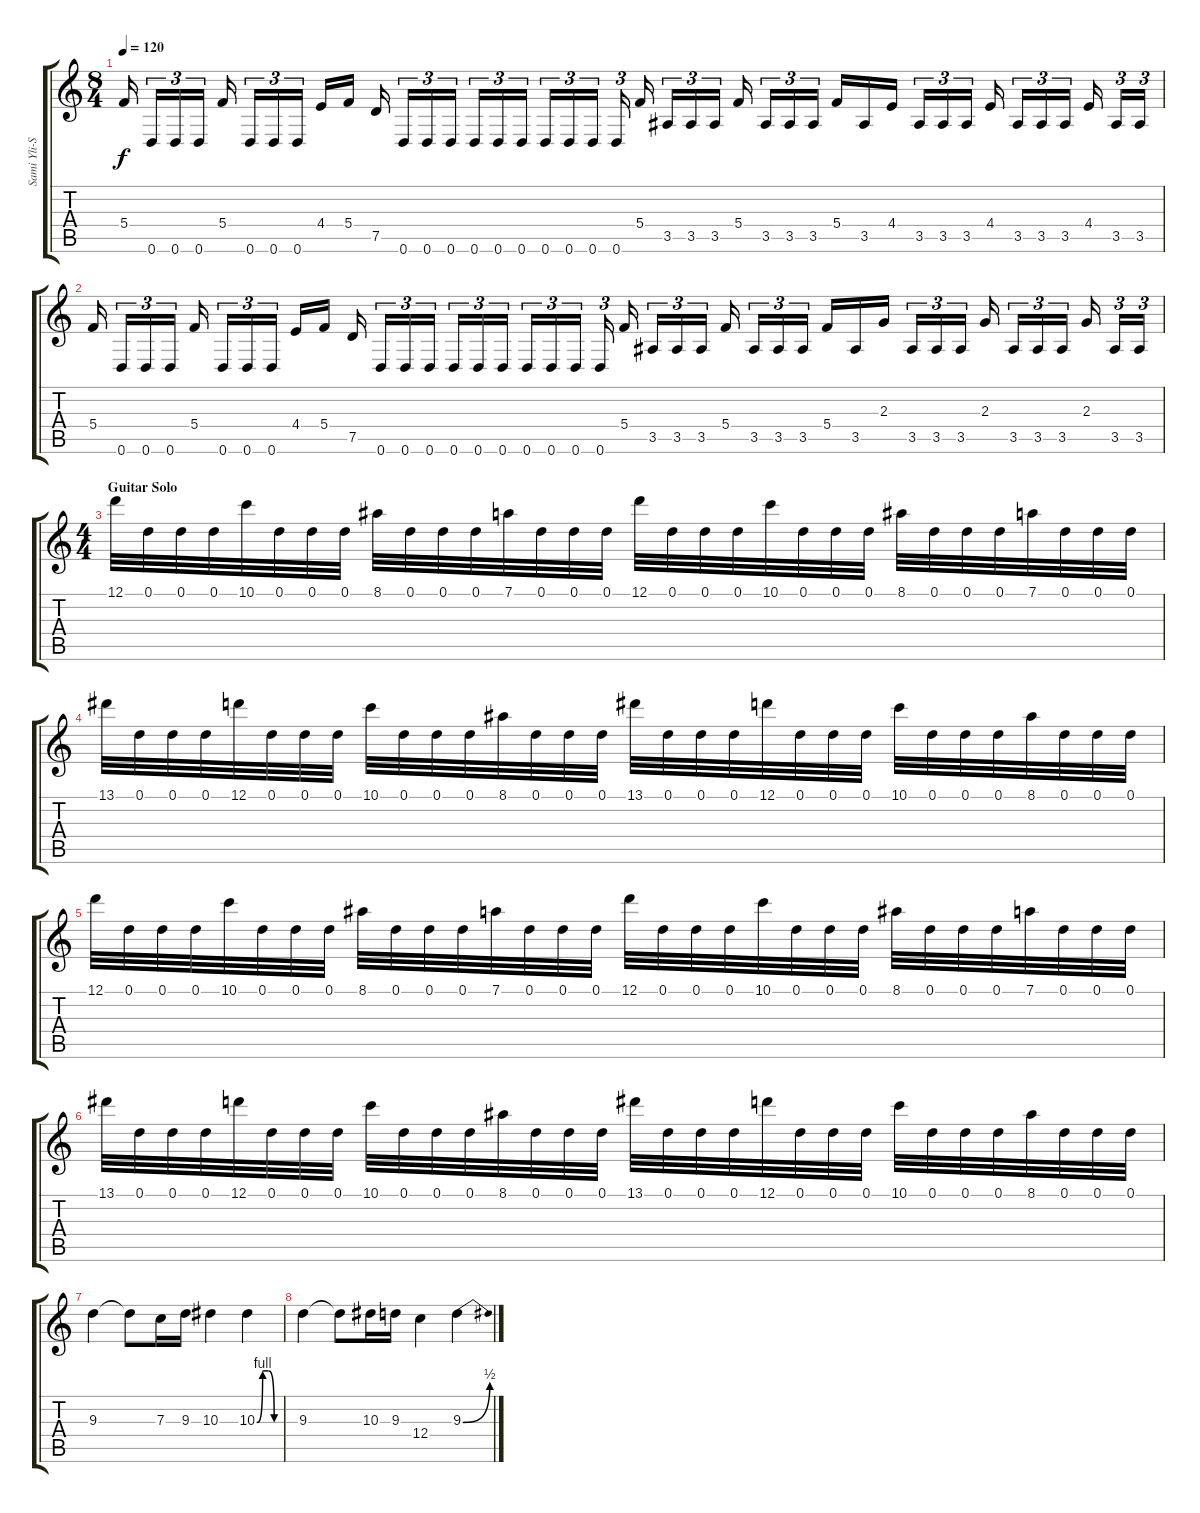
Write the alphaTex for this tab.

\track ("Sami Yli-Sirniö" "Sami Yli-S") {instrument distortionguitar}
\staff {score tabs}
\tuning (D4 A3 F3 C3 G2 D2) {hide}
\ts (8 4)
\tempo 120
\clef g2
\ks c
5.4.16{dy f} 0.6.16{tu (3 2)} 0.6.16{tu (3 2)} 0.6.16{tu (3 2)} 5.4.16 0.6.16{tu (3 2)} 0.6.16{tu (3 2)} 0.6.16{tu (3 2)} 4.4.16 5.4.16 7.5.16 0.6.16{tu (3 2)} 0.6.16{tu (3 2)} 0.6.16{tu (3 2)} 0.6.16{tu (3 2)} 0.6.16{tu (3 2)} 0.6.16{tu (3 2)} 0.6.16{tu (3 2)} 0.6.16{tu (3 2)} 0.6.16{tu (3 2)} 0.6.16{tu (3 2)} 5.4.16 3.5.16{tu (3 2)} 3.5.16{tu (3 2)} 3.5.16{tu (3 2)} 5.4.16 3.5.16{tu (3 2)} 3.5.16{tu (3 2)} 3.5.16{tu (3 2)} 5.4.16 3.5.16 4.4.16 3.5.16{tu (3 2)} 3.5.16{tu (3 2)} 3.5.16{tu (3 2)} 4.4.16 3.5.16{tu (3 2)} 3.5.16{tu (3 2)} 3.5.16{tu (3 2)} 4.4.16 3.5.16{tu (3 2)} 3.5.16{tu (3 2)} |
5.4.16 0.6.16{tu (3 2)} 0.6.16{tu (3 2)} 0.6.16{tu (3 2)} 5.4.16 0.6.16{tu (3 2)} 0.6.16{tu (3 2)} 0.6.16{tu (3 2)} 4.4.16 5.4.16 7.5.16 0.6.16{tu (3 2)} 0.6.16{tu (3 2)} 0.6.16{tu (3 2)} 0.6.16{tu (3 2)} 0.6.16{tu (3 2)} 0.6.16{tu (3 2)} 0.6.16{tu (3 2)} 0.6.16{tu (3 2)} 0.6.16{tu (3 2)} 0.6.16{tu (3 2)} 5.4.16 3.5.16{tu (3 2)} 3.5.16{tu (3 2)} 3.5.16{tu (3 2)} 5.4.16 3.5.16{tu (3 2)} 3.5.16{tu (3 2)} 3.5.16{tu (3 2)} 5.4.16 3.5.16 2.3.16 3.5.16{tu (3 2)} 3.5.16{tu (3 2)} 3.5.16{tu (3 2)} 2.3.16 3.5.16{tu (3 2)} 3.5.16{tu (3 2)} 3.5.16{tu (3 2)} 2.3.16 3.5.16{tu (3 2)} 3.5.16{tu (3 2)} |
\ts (4 4)
\section ("" "Guitar Solo")
12.1.32 0.1.32 0.1.32 0.1.32 10.1.32 0.1.32 0.1.32 0.1.32 8.1.32 0.1.32 0.1.32 0.1.32 7.1.32 0.1.32 0.1.32 0.1.32 12.1.32 0.1.32 0.1.32 0.1.32 10.1.32 0.1.32 0.1.32 0.1.32 8.1.32 0.1.32 0.1.32 0.1.32 7.1.32 0.1.32 0.1.32 0.1.32 |
13.1.32 0.1.32 0.1.32 0.1.32 12.1.32 0.1.32 0.1.32 0.1.32 10.1.32 0.1.32 0.1.32 0.1.32 8.1.32 0.1.32 0.1.32 0.1.32 13.1.32 0.1.32 0.1.32 0.1.32 12.1.32 0.1.32 0.1.32 0.1.32 10.1.32 0.1.32 0.1.32 0.1.32 8.1.32 0.1.32 0.1.32 0.1.32 |
12.1.32 0.1.32 0.1.32 0.1.32 10.1.32 0.1.32 0.1.32 0.1.32 8.1.32 0.1.32 0.1.32 0.1.32 7.1.32 0.1.32 0.1.32 0.1.32 12.1.32 0.1.32 0.1.32 0.1.32 10.1.32 0.1.32 0.1.32 0.1.32 8.1.32 0.1.32 0.1.32 0.1.32 7.1.32 0.1.32 0.1.32 0.1.32 |
13.1.32 0.1.32 0.1.32 0.1.32 12.1.32 0.1.32 0.1.32 0.1.32 10.1.32 0.1.32 0.1.32 0.1.32 8.1.32 0.1.32 0.1.32 0.1.32 13.1.32 0.1.32 0.1.32 0.1.32 12.1.32 0.1.32 0.1.32 0.1.32 10.1.32 0.1.32 0.1.32 0.1.32 8.1.32 0.1.32 0.1.32 0.1.32 |
9.3.4 9.3{t}.8 7.3.16 9.3.16 10.3.4 10.3{be (custom 0 0 15 4 30 4 45 0 60 0)}.4 |
9.3.4 9.3{t}.8 10.3.16 9.3.16 12.4.4 9.3{be (bend 0 0 60 2)}.4
